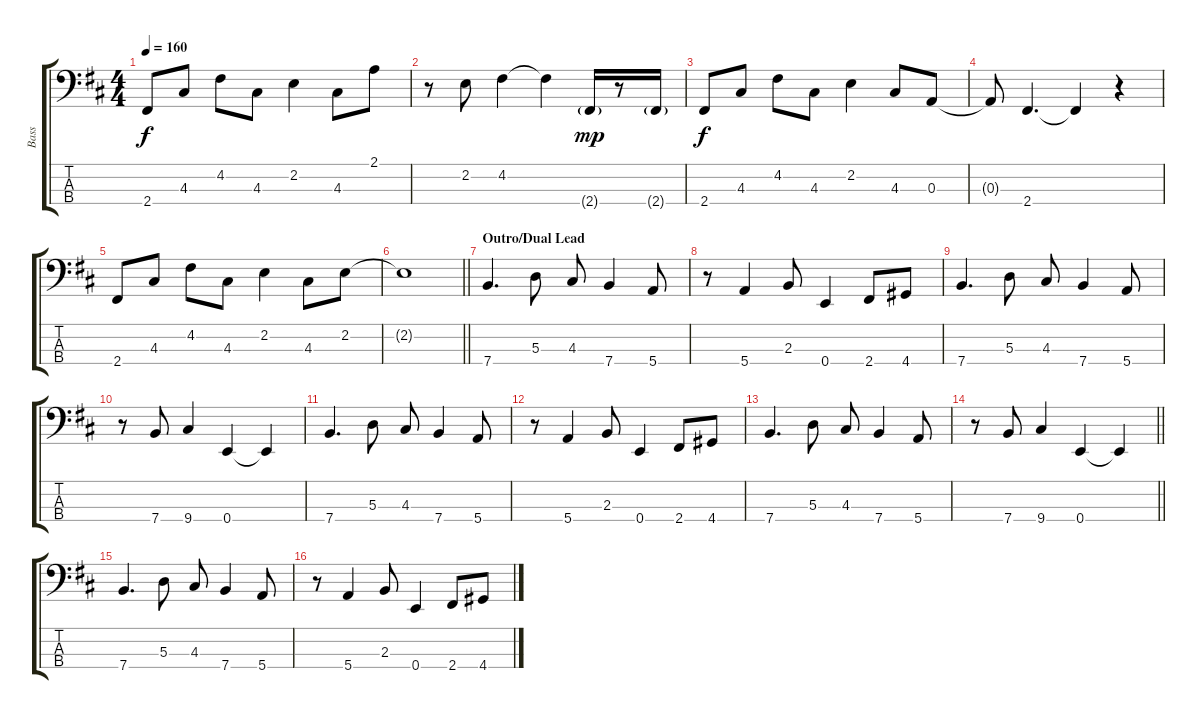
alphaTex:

\track ("Bass" "Bass") {instrument electricbasspick}
\staff {score tabs}
\tuning (G2 D2 A1 E1) {hide}
\ts (4 4)
\tempo 160
\clef f4
\ks d
2.4.8{dy f} 4.3.8 4.2.8 4.3.8 2.2.4 4.3.8 2.1.8 |
r.8 2.2.8 4.2.4 4.2{t}.4 2.4{g}.16{dy mp} r.8 2.4{g}.16 |
2.4.8{dy f} 4.3.8 4.2.8 4.3.8 2.2.4 4.3.8 0.3.8 |
0.3{t}.8 2.4.4{d} 2.4{t}.4 r.4 |
2.4.8 4.3.8 4.2.8 4.3.8 2.2.4 4.3.8 2.2.8 |
\barLineRight lightlight
2.2{t}.1 |
\section ("" "Outro/Dual Lead")
7.4.4{d} 5.3.8 4.3.8 7.4.4 5.4.8 |
r.8 5.4.4 2.3.8 0.4.4 2.4.8 4.4.8 |
7.4.4{d} 5.3.8 4.3.8 7.4.4 5.4.8 |
r.8 7.4.8 9.4.4 0.4.4 0.4{t}.4 |
7.4.4{d} 5.3.8 4.3.8 7.4.4 5.4.8 |
r.8 5.4.4 2.3.8 0.4.4 2.4.8 4.4.8 |
7.4.4{d} 5.3.8 4.3.8 7.4.4 5.4.8 |
\barLineRight lightlight
r.8 7.4.8 9.4.4 0.4.4 0.4{t}.4 |
7.4.4{d} 5.3.8 4.3.8 7.4.4 5.4.8 |
r.8 5.4.4 2.3.8 0.4.4 2.4.8 4.4.8
